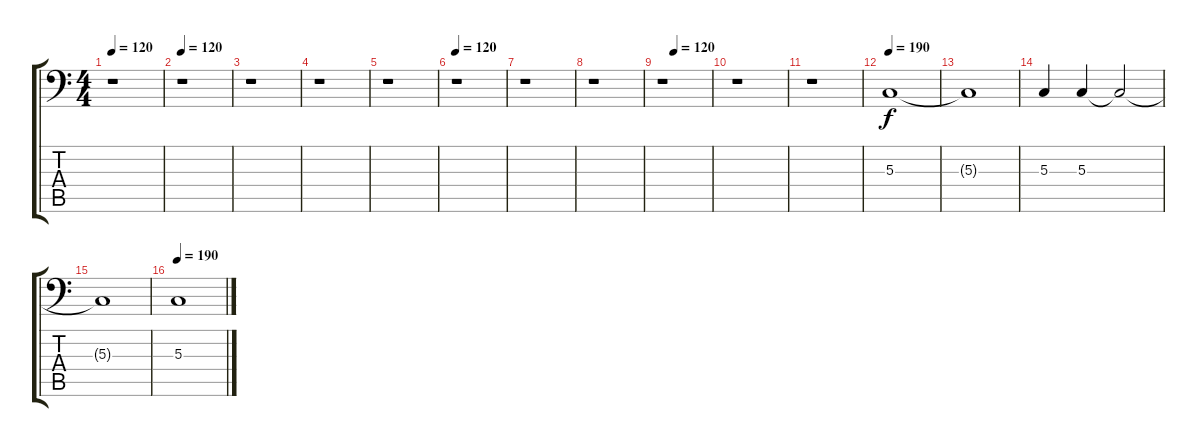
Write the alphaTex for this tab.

\track "" {instrument timpani}
\staff {score tabs}
\tuning (E3 B2 G2 D2 A0 E0) {hide}
\ts (4 4)
\tempo 120
\clef f4
\ks c
r.1{dy f} |
\tempo 120
r.1 |
r.1 |
r.1 |
r.1 |
\tempo 120
r.1 |
r.1 |
r.1 |
\tempo (120 0.25)
r.1 |
r.1 |
r.1 |
\tempo 190
5.3.1 |
5.3{t}.1 |
5.3.4 5.3.4 5.3{t}.2 |
5.3{t}.1 |
\tempo 190
5.3.1
